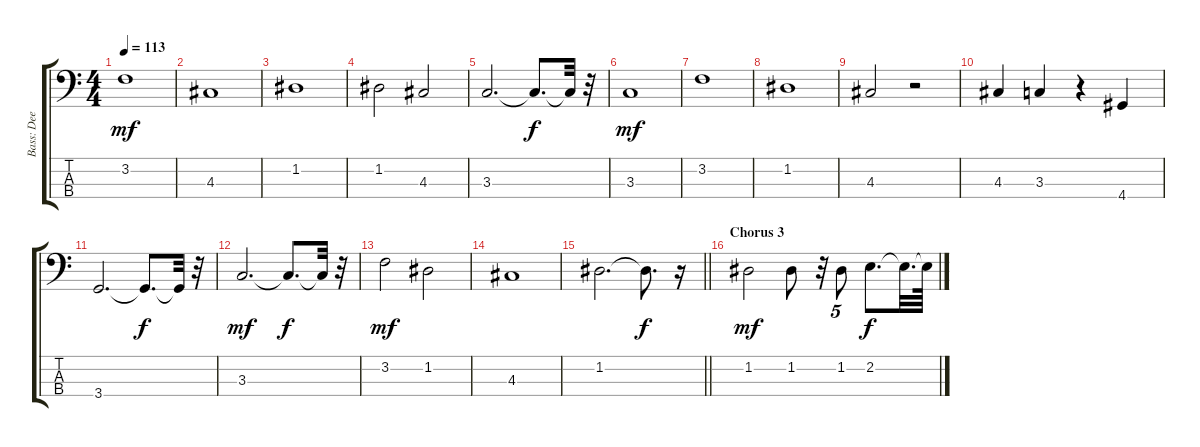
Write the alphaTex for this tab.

\track ("Bass: Dee Murray" "Bass: Dee ") {instrument electricbassfinger}
\staff {score tabs}
\tuning (G2 D2 A1 E1) {hide}
\ts (4 4)
\tempo 113
\clef f4
\ks c
3.2.1{dy mf} |
4.3.1 |
1.2.1 |
1.2.2 4.3.2 |
3.3.2{d} 3.3{t}.8{d dy f} 3.3{t}.32 r.32 |
3.3.1{dy mf} |
3.2.1 |
1.2.1 |
4.3.2 r.2 |
4.3.4 3.3.4 r.4 4.4.4 |
3.4.2{d} 3.4{t}.8{d dy f} 3.4{t}.32 r.32 |
3.3.2{d dy mf} 3.3{t}.8{d dy f} 3.3{t}.32 r.32 |
3.2.2{dy mf} 1.2.2 |
4.3.1 |
\barLineRight lightlight
1.2.2{d} 1.2{t}.8{d dy f} r.16 |
\section ("" "Chorus 3")
1.2.2{dy mf} 1.2.8 r.32 1.2.8{tu (5 4)} 2.2.8{d dy f} 2.2{t}.32{d} 2.2{t}.64
